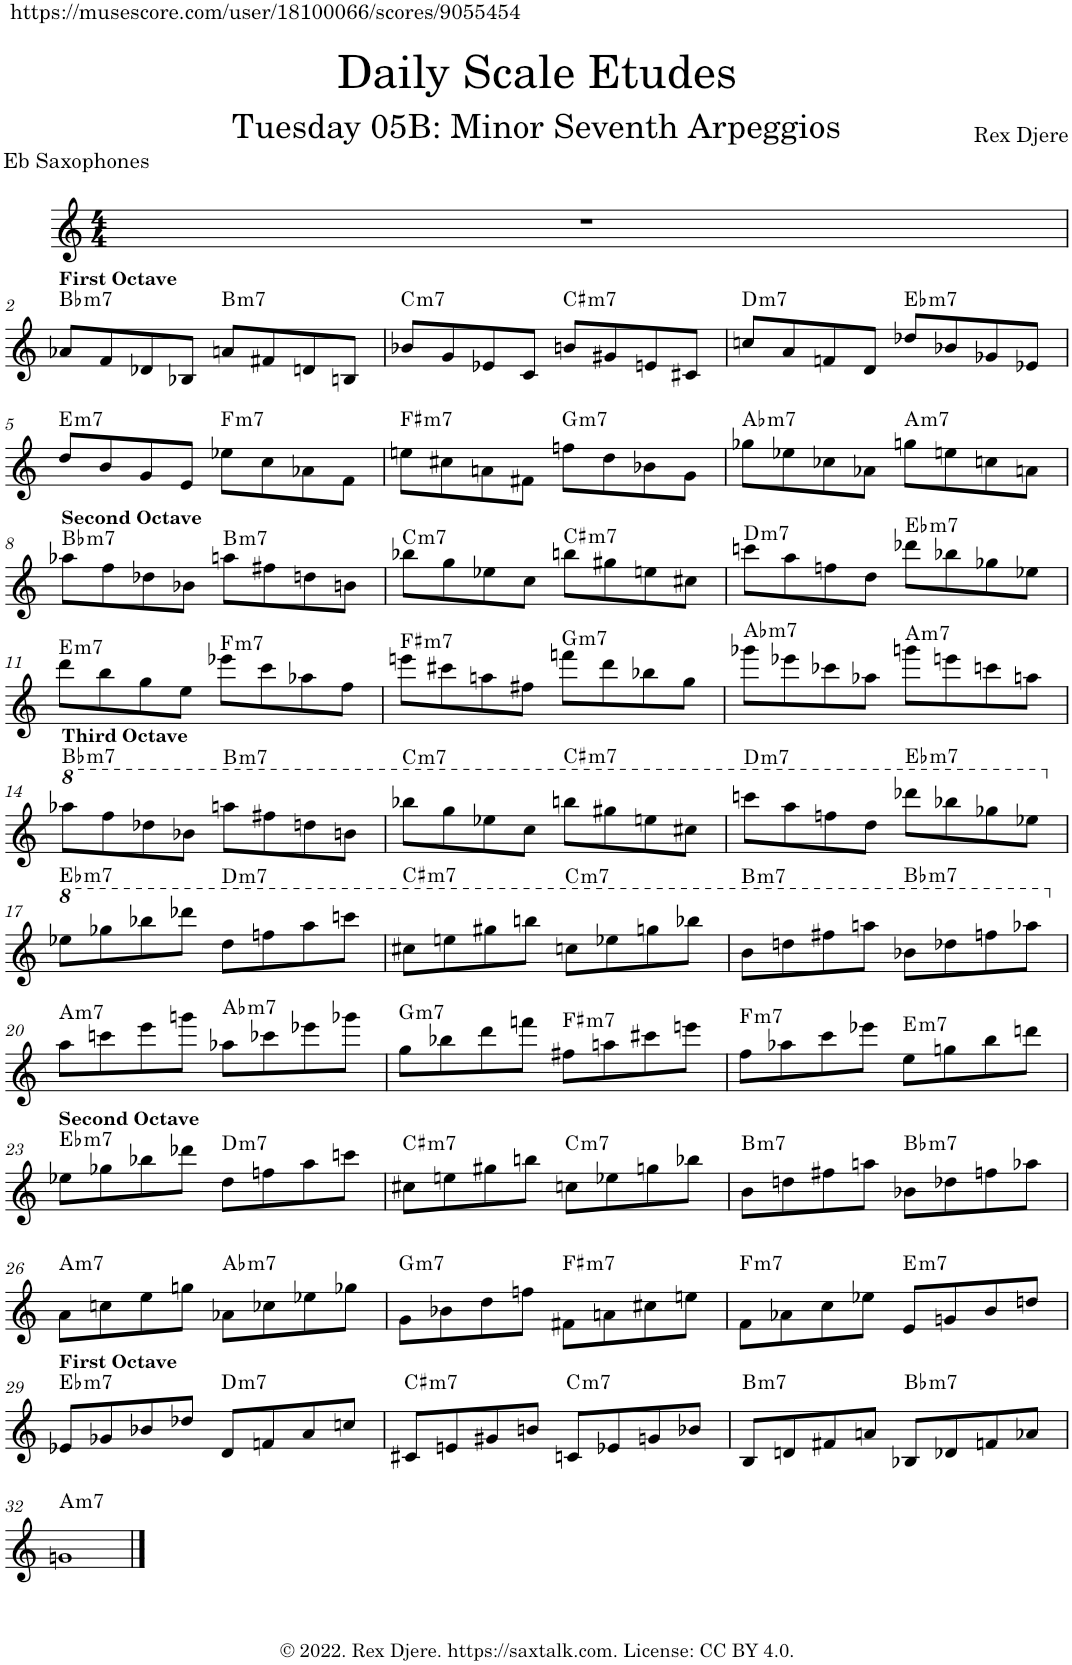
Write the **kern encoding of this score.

**kern	**harte
*part1	*part1
*staff1	*
*I"Alto Saxophone	*
*I'A. Sax.	*
*clefG2	*
*Trd5c9	*
*k[]	*
*M4/4	*
=1	=1
1r	.
!!LO:LB:g=z
=2	=2
!LO:TX:a:B:t=First Octave	!LO:H:kt=m7
8a-X/L	Bb:min7
8f/	.
8d-X/	.
8B-X/J	.
!	!LO:H:kt=m7
8an/L	B:min7
8f#X/	.
8dn/	.
8Bn/J	.
=3	=3
!	!LO:H:kt=m7
8b-X/L	C:min7
8g/	.
8e-X/	.
8c/J	.
!	!LO:H:kt=m7
8bn/L	C#:min7
8g#X/	.
8en/	.
8c#X/J	.
=4	=4
!	!LO:H:kt=m7
8ccn/L	D:min7
8a/	.
8fn/	.
8d/J	.
!	!LO:H:kt=m7
8dd-X/L	Eb:min7
8b-X/	.
8g-X/	.
8e-X/J	.
!!LO:LB:g=z
=5	=5
!	!LO:H:kt=m7
8dd/L	E:min7
8b/	.
8g/	.
8e/J	.
!	!LO:H:kt=m7
8ee-X\L	F:min7
8cc\	.
8a-X\	.
8f\J	.
=6	=6
!	!LO:H:kt=m7
8een\L	F#:min7
8cc#X\	.
8an\	.
8f#X\J	.
!	!LO:H:kt=m7
8ffn\L	G:min7
8dd\	.
8b-X\	.
8g\J	.
=7	=7
!	!LO:H:kt=m7
8gg-X\L	Ab:min7
8ee-X\	.
8cc-X\	.
8a-X\J	.
!	!LO:H:kt=m7
8ggn\L	A:min7
8een\	.
8ccn\	.
8an\J	.
!!LO:LB:g=z
=8	=8
!LO:TX:a:B:t=Second Octave	!LO:H:kt=m7
8aa-X\L	Bb:min7
8ff\	.
8dd-X\	.
8b-X\J	.
!	!LO:H:kt=m7
8aan\L	B:min7
8ff#X\	.
8ddn\	.
8bn\J	.
=9	=9
!	!LO:H:kt=m7
8bb-X\L	C:min7
8gg\	.
8ee-X\	.
8cc\J	.
!	!LO:H:kt=m7
8bbn\L	C#:min7
8gg#X\	.
8een\	.
8cc#X\J	.
=10	=10
!	!LO:H:kt=m7
8cccn\L	D:min7
8aa\	.
8ffn\	.
8dd\J	.
!	!LO:H:kt=m7
8ddd-X\L	Eb:min7
8bb-X\	.
8gg-X\	.
8ee-X\J	.
!!LO:LB:g=z
=11	=11
!	!LO:H:kt=m7
8ddd\L	E:min7
8bb\	.
8gg\	.
8ee\J	.
!	!LO:H:kt=m7
8eee-X\L	F:min7
8ccc\	.
8aa-X\	.
8ff\J	.
=12	=12
!	!LO:H:kt=m7
8eeen\L	F#:min7
8ccc#X\	.
8aan\	.
8ff#X\J	.
!	!LO:H:kt=m7
8fffn\L	G:min7
8ddd\	.
8bb-X\	.
8gg\J	.
=13	=13
!	!LO:H:kt=m7
8ggg-X\L	Ab:min7
8eee-X\	.
8ccc-X\	.
8aa-X\J	.
!	!LO:H:kt=m7
8gggn\L	A:min7
8eeen\	.
8cccn\	.
8aan\J	.
!!LO:LB:g=z
=14	=14
*8va	*
!LO:TX:a:B:t=Third Octave	!LO:H:kt=m7
8aaa-X\L	Bb:min7
8fff\	.
8ddd-X\	.
8bb-X\J	.
!	!LO:H:kt=m7
8aaan\L	B:min7
8fff#X\	.
8dddn\	.
8bbn\J	.
=15	=15
!	!LO:H:kt=m7
8bbb-X\L	C:min7
8ggg\	.
8eee-X\	.
8ccc\J	.
!	!LO:H:kt=m7
8bbbn\L	C#:min7
8ggg#X\	.
8eeen\	.
8ccc#X\J	.
=16	=16
!	!LO:H:kt=m7
8ccccn\L	D:min7
8aaa\	.
8fffn\	.
8ddd\J	.
!	!LO:H:kt=m7
8dddd-X\L	Eb:min7
8bbb-X\	.
8ggg-X\	.
8eee-X\J	.
!!LO:LB:g=z
=17	=17
*X8va	*
*8va	*
!	!LO:H:kt=m7
8eee-X\L	Eb:min7
8ggg-X\	.
8bbb-X\	.
8dddd-X\J	.
!	!LO:H:kt=m7
8ddd\L	D:min7
8fffn\	.
8aaa\	.
8ccccn\J	.
=18	=18
!	!LO:H:kt=m7
8ccc#X\L	C#:min7
8eeen\	.
8ggg#X\	.
8bbbn\J	.
!	!LO:H:kt=m7
8cccn\L	C:min7
8eee-X\	.
8gggn\	.
8bbb-X\J	.
=19	=19
!	!LO:H:kt=m7
8bb\L	B:min7
8dddn\	.
8fff#X\	.
8aaan\J	.
!	!LO:H:kt=m7
8bb-X\L	Bb:min7
8ddd-X\	.
8fffn\	.
8aaa-X\J	.
!!LO:LB:g=z
=20	=20
*X8va	*
!	!LO:H:kt=m7
8aa\L	A:min7
8cccn\	.
8eee\	.
8gggn\J	.
!	!LO:H:kt=m7
8aa-X\L	Ab:min7
8ccc-X\	.
8eee-X\	.
8ggg-X\J	.
=21	=21
!	!LO:H:kt=m7
8gg\L	G:min7
8bb-X\	.
8ddd\	.
8fffn\J	.
!	!LO:H:kt=m7
8ff#X\L	F#:min7
8aan\	.
8ccc#X\	.
8eeen\J	.
=22	=22
!	!LO:H:kt=m7
8ff\L	F:min7
8aa-X\	.
8ccc\	.
8eee-X\J	.
!	!LO:H:kt=m7
8ee\L	E:min7
8ggn\	.
8bb\	.
8dddn\J	.
!!LO:LB:g=z
=23	=23
!LO:TX:a:B:t=Second Octave	!LO:H:kt=m7
8ee-X\L	Eb:min7
8gg-X\	.
8bb-X\	.
8ddd-X\J	.
!	!LO:H:kt=m7
8dd\L	D:min7
8ffn\	.
8aa\	.
8cccn\J	.
=24	=24
!	!LO:H:kt=m7
8cc#X\L	C#:min7
8een\	.
8gg#X\	.
8bbn\J	.
!	!LO:H:kt=m7
8ccn\L	C:min7
8ee-X\	.
8ggn\	.
8bb-X\J	.
=25	=25
!	!LO:H:kt=m7
8b\L	B:min7
8ddn\	.
8ff#X\	.
8aan\J	.
!	!LO:H:kt=m7
8b-X\L	Bb:min7
8dd-X\	.
8ffn\	.
8aa-X\J	.
!!LO:LB:g=z
=26	=26
!	!LO:H:kt=m7
8a\L	A:min7
8ccn\	.
8ee\	.
8ggn\J	.
!	!LO:H:kt=m7
8a-X\L	Ab:min7
8cc-X\	.
8ee-X\	.
8gg-X\J	.
=27	=27
!	!LO:H:kt=m7
8g\L	G:min7
8b-X\	.
8dd\	.
8ffn\J	.
!	!LO:H:kt=m7
8f#X\L	F#:min7
8an\	.
8cc#X\	.
8een\J	.
=28	=28
!	!LO:H:kt=m7
8f\L	F:min7
8a-X\	.
8cc\	.
8ee-X\J	.
!	!LO:H:kt=m7
8e/L	E:min7
8gn/	.
8b/	.
8ddn/J	.
!!LO:LB:g=z
=29	=29
!LO:TX:a:B:t=First Octave	!LO:H:kt=m7
8e-X/L	Eb:min7
8g-X/	.
8b-X/	.
8dd-X/J	.
!	!LO:H:kt=m7
8d/L	D:min7
8fn/	.
8a/	.
8ccn/J	.
=30	=30
!	!LO:H:kt=m7
8c#X/L	C#:min7
8en/	.
8g#X/	.
8bn/J	.
!	!LO:H:kt=m7
8cn/L	C:min7
8e-X/	.
8gn/	.
8b-X/J	.
=31	=31
!	!LO:H:kt=m7
8B/L	B:min7
8dn/	.
8f#X/	.
8an/J	.
!	!LO:H:kt=m7
8B-X/L	Bb:min7
8d-X/	.
8fn/	.
8a-X/J	.
!!LO:LB:g=z
=32	=32
!	!LO:H:kt=m7
1gn	A:min7
==	==
*-	*-
